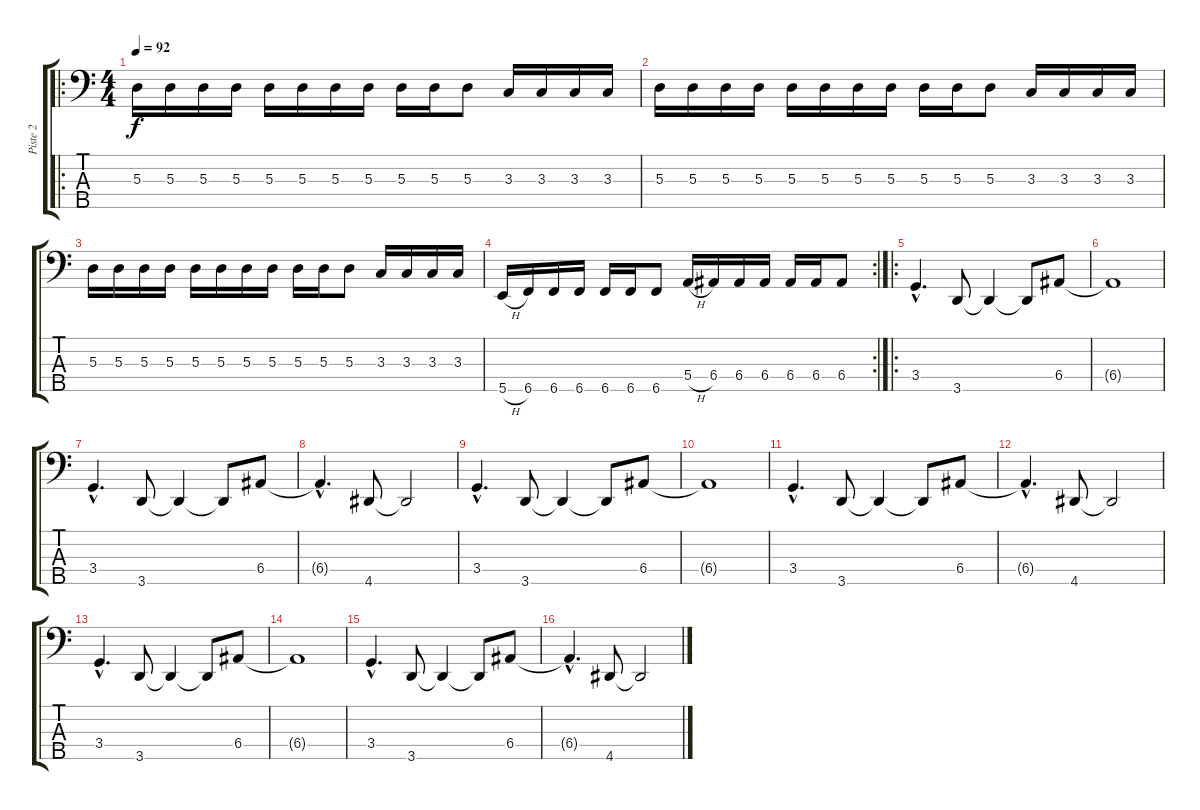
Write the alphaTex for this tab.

\track ("Piste 2" "Piste 2") {instrument electricbassfinger}
\staff {score tabs}
\tuning (G2 D2 A1 E1 B0) {hide}
\ro
\ts (4 4)
\tempo 92
\clef f4
\ks c
5.3.16{dy f} 5.3.16 5.3.16 5.3.16 5.3.16 5.3.16 5.3.16 5.3.16 5.3.16 5.3.16 5.3.8 3.3.16 3.3.16 3.3.16 3.3.16 |
5.3.16 5.3.16 5.3.16 5.3.16 5.3.16 5.3.16 5.3.16 5.3.16 5.3.16 5.3.16 5.3.8 3.3.16 3.3.16 3.3.16 3.3.16 |
5.3.16 5.3.16 5.3.16 5.3.16 5.3.16 5.3.16 5.3.16 5.3.16 5.3.16 5.3.16 5.3.8 3.3.16 3.3.16 3.3.16 3.3.16 |
\rc 2
5.5{h}.16 6.5.16 6.5.16 6.5.16 6.5.16 6.5.16 6.5.8 5.4{h}.16 6.4.16 6.4.16 6.4.16 6.4.16 6.4.16 6.4.8 |
\ro
3.4{hac}.4{d} 3.5.8 3.5{t}.4 3.5{t}.8 6.4.8 |
6.4{t}.1 |
3.4{hac}.4{d} 3.5.8 3.5{t}.4 3.5{t}.8 6.4.8 |
6.4{hac t}.4{d} 4.5.8 4.5{t}.2 |
3.4{hac}.4{d} 3.5.8 3.5{t}.4 3.5{t}.8 6.4.8 |
6.4{t}.1 |
3.4{hac}.4{d} 3.5.8 3.5{t}.4 3.5{t}.8 6.4.8 |
6.4{hac t}.4{d} 4.5.8 4.5{t}.2 |
3.4{hac}.4{d} 3.5.8 3.5{t}.4 3.5{t}.8 6.4.8 |
6.4{t}.1 |
3.4{hac}.4{d} 3.5.8 3.5{t}.4 3.5{t}.8 6.4.8 |
6.4{hac t}.4{d} 4.5.8 4.5{t}.2
